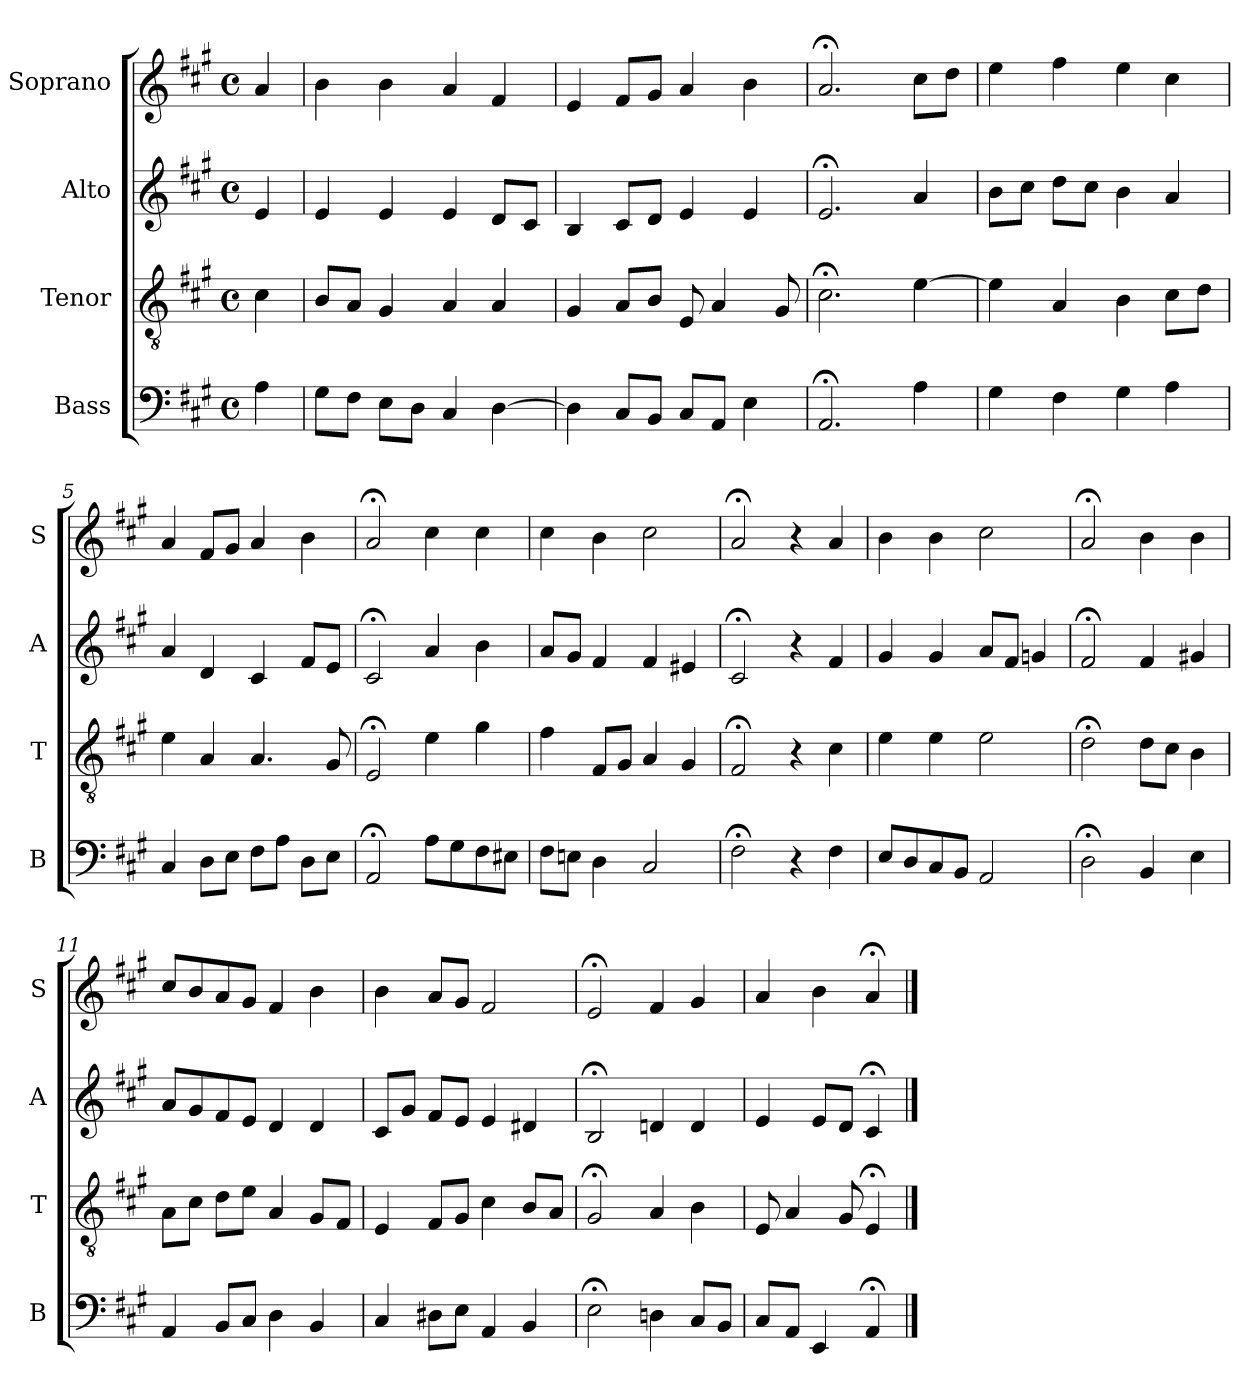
**kern	**kern	**kern	**kern
*part4	*part3	*part2	*part1
*staff4	*staff3	*staff2	*staff1
*I"Bass	*I"Tenor	*I"Alto	*I"Soprano
*I'B	*I'T	*I'A	*I'S
*clefF4	*clefGv2	*clefG2	*clefG2
*k[f#c#g#]	*k[f#c#g#]	*k[f#c#g#]	*k[f#c#g#]
*A:	*A:	*A:	*A:
*M4/4	*M4/4	*M4/4	*M4/4
*met(c)	*met(c)	*met(c)	*met(c)
*MM100	*MM100	*MM100	*MM100
=	=	=	=
4A	4c#	4e	4a
=1	=1	=1	=1
8G#L	8BL	4e	4b
8F#J	8AJ	.	.
8EL	4G#	4e	4b
8DJ	.	.	.
4C#	4A	4e	4a
[4D	4A	8dL	4f#
.	.	8c#J	.
=2	=2	=2	=2
4D]	4G#	4B	4e
8C#L	8AL	8c#L	8f#L
8BBJ	8BJ	8dJ	8g#J
8C#L	8E	4e	4a
8AAJ	4A	.	.
4E	.	4e	4b
.	8G#	.	.
=3	=3	=3	=3
2.AA;<	2.c#;<	2.e;<	2.a;<
4A	[4e	4a	8cc#L
.	.	.	8ddJ
=4	=4	=4	=4
4G#	4e]	8bL	4ee
.	.	8cc#J	.
4F#	4A	8ddL	4ff#
.	.	8cc#J	.
4G#	4B	4b	4ee
4A	8c#L	4a	4cc#
.	8dJ	.	.
=5	=5	=5	=5
4C#	4e	4a	4a
8DL	4A	4d	8f#L
8EJ	.	.	8g#J
8F#L	4.A	4c#	4a
8AJ	.	.	.
8DL	.	8f#L	4b
8EJ	8G#	8eJ	.
=6	=6	=6	=6
2AA;<	2E;<	2c#;<	2a;<
8AL	4e	4a	4cc#
8G#	.	.	.
8F#	4g#	4b	4cc#
8E#XJ	.	.	.
=7	=7	=7	=7
8F#L	4f#	8aL	4cc#
8EnJ	.	8g#J	.
4D	8F#L	4f#	4b
.	8G#J	.	.
2C#	4A	4f#	2cc#
.	4G#	4e#X	.
=8	=8	=8	=8
2F#;<	2F#;<	2c#;<	2a;<
4r	4r	4r	4r
4F#	4c#	4f#	4a
=9	=9	=9	=9
8EL	4e	4g#	4b
8D	.	.	.
8C#	4e	4g#	4b
8BBJ	.	.	.
2AA	2e	8aL	2cc#
.	.	8f#J	.
.	.	4gn	.
=10	=10	=10	=10
2D;<	2d;<	2f#;<	2a;<
4BB	8dL	4f#	4b
.	8c#J	.	.
4E	4B	4g#X	4b
=11	=11	=11	=11
4AA	8AL	8aL	8cc#L
.	8c#J	8g#	8b
8BBL	8dL	8f#	8a
8C#J	8eJ	8eJ	8g#J
4D	4A	4d	4f#
4BB	8G#L	4d	4b
.	8F#J	.	.
=12	=12	=12	=12
4C#	4E	8c#L	4b
.	.	8g#J	.
8D#XiL	8F#iL	8f#iL	8aiL
8EJ	8G#J	8eJ	8g#J
4AA	4c#	4e	2f#
4BB	8BL	4d#X	.
.	8AJ	.	.
=13	=13	=13	=13
2E;<	2G#;<	2B;<	2e;<
4Dn	4A	4dn	4f#
8C#L	4B	4d	4g#
8BBJ	.	.	.
=14	=14	=14	=14
8C#L	8E	4e	4a
8AAJ	4A	.	.
4EE	.	8eL	4b
.	8G#	8dJ	.
4AA;<	4E;<	4c#;<	4a;<
==	==	==	==
*-	*-	*-	*-
